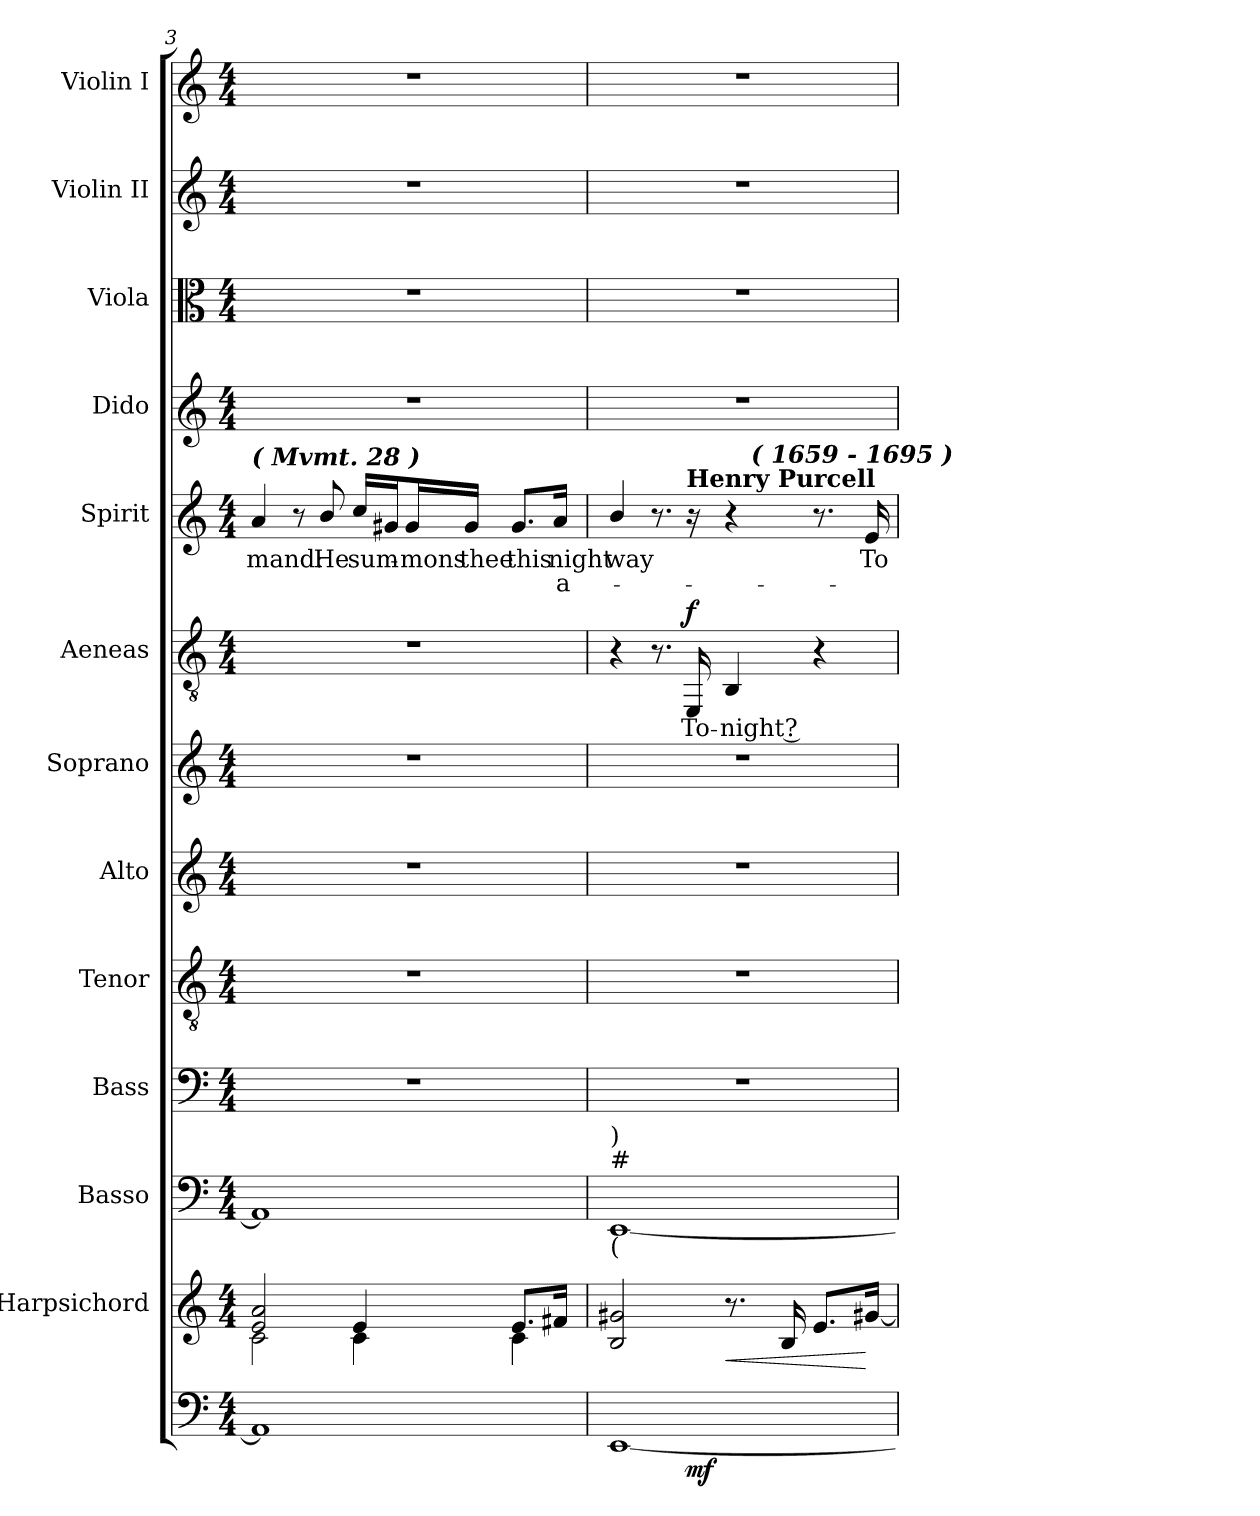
**kern	**dynam	**kern	**dynam	**kern	**kern	**kern	**kern	**kern	**kern	**text	**dynam	**kern	**text	**text	**kern	**kern	**kern	**kern
*part13	*part13	*part12	*part12	*part11	*part10	*part9	*part8	*part7	*part6	*part6	*part6	*part5	*part5	*part5	*part4	*part3	*part2	*part1
*staff13	*staff13	*staff12	*staff12	*staff11	*staff10	*staff9	*staff8	*staff7	*staff6	*staff6	*staff6	*staff5	*staff5	*staff5	*staff4	*staff3	*staff2	*staff1
*	*	*I"Harpsichord	*	*I"Basso	*I"Bass	*I"Tenor	*I"Alto	*I"Soprano	*I"Aeneas	*	*	*I"Spirit	*	*	*I"Dido	*I"Viola	*I"Violin II	*I"Violin I
*	*	*I'Harps.	*	*I'Basso	*I'B.	*I'T.	*I'A.	*I'S.	*I'Aeneas	*	*	*I'Spirit	*	*	*	*I'Vla.	*I'Vln. II	*I'Vln. I
*clefF4	*	*clefG2	*	*clefF4	*clefF4	*clefGv2	*clefG2	*clefG2	*clefGv2	*	*	*clefG2	*	*	*clefG2	*clefC3	*clefG2	*clefG2
*	*	*	*	*	*	*ITrd7c12	*	*	*	*	*	*	*	*	*	*	*	*
*k[]	*	*k[]	*	*k[]	*k[]	*k[]	*k[]	*k[]	*k[]	*	*	*k[]	*	*	*k[]	*k[]	*k[]	*k[]
*C:	*	*C:	*	*C:	*C:	*C:	*C:	*C:	*C:	*	*	*C:	*	*	*C:	*C:	*C:	*C:
*M4/4	*	*M4/4	*	*M4/4	*M4/4	*M4/4	*M4/4	*M4/4	*M4/4	*	*	*M4/4	*	*	*M4/4	*M4/4	*M4/4	*M4/4
=3	=3	=3	=3	=3	=3	=3	=3	=3	=3	=3	=3	=3	=3	=3	=3	=3	=3	=3
*	*	*^	*	*	*	*	*	*	*	*	*	*	*	*	*	*	*	*
!	!	!	!	!	!	!	!	!	!	!	!	!	!LO:TX:a:Bi:t=( Mvmt. 28 )	!	!	!	!	!	!
!	!	!	!	!	!	!	!	!	!	!	!	!	!	!LO:LY:b:color=#000000	!	!	!	!	!
1AAi]	.	2ei/ 2ai	2ci\	.	1AAi]	1r	1r	1r	1r	1r	.	.	4ai/	-mand:	.	1r	1r	1r	1r
.	.	.	.	.	.	.	.	.	.	.	.	.	8r	.	.	.	.	.	.
!	!	!	!	!	!	!	!	!	!	!	!	!	!	!LO:LY:b:color=#000000	!	!	!	!	!
.	.	.	.	.	.	.	.	.	.	.	.	.	8bi/	He	.	.	.	.	.
!	!	!	!	!	!	!	!	!	!	!	!	!	!	!LO:LY:b:color=#000000	!	!	!	!	!
.	.	4ei/	4ci\	.	.	.	.	.	.	.	.	.	16cci/LL	sum-	.	.	.	.	.
.	.	.	.	.	.	.	.	.	.	.	.	.	16g#Xi/J	.	.	.	.	.	.
!	!	!	!	!	!	!	!	!	!	!	!	!	!	!LO:LY:b:color=#000000	!	!	!	!	!
.	.	.	.	.	.	.	.	.	.	.	.	.	16g#i/L	-mons	.	.	.	.	.
!	!	!	!	!	!	!	!	!	!	!	!	!	!	!LO:LY:b:color=#000000	!	!	!	!	!
.	.	.	.	.	.	.	.	.	.	.	.	.	16g#i/JJ	thee	.	.	.	.	.
!	!	!	!	!	!	!	!	!	!	!	!	!	!	!LO:LY:b:color=#000000	!	!	!	!	!
.	.	8.ei/L	4ci\	.	.	.	.	.	.	.	.	.	8.g#i/L	this	.	.	.	.	.
!	!	!	!	!	!	!	!	!	!	!	!	!	!	!LO:LY:b:color=#000000	!LO:LY:b:color=#000000	!	!	!	!
.	.	16f#Xi/Jk	.	.	.	.	.	.	.	.	.	.	16ai/Jk	night	a-	.	.	.	.
*	*	*v	*v	*	*	*	*	*	*	*	*	*	*	*	*	*	*	*	*
=4	=4	=4	=4	=4	=4	=4	=4	=4	=4	=4	=4	=4	=4	=4	=4	=4	=4	=4
!	!	!	!	!LO:TX:b:t=(	!	!	!	!	!	!	!	!	!	!	!	!	!	!
!	!	!	!	!LO:TX:t=#	!	!	!	!	!	!	!	!	!	!	!	!	!	!
!	!	!	!	!LO:TX:t=)	!	!	!	!	!	!	!	!	!	!	!	!	!	!
!	!	!	!	!	!	!	!	!	!	!	!	!	!LO:LY:b:color=#000000	!	!	!	!	!
*^	*	*	*	*	*	*	*	*	*	*	*	*^	*	*	*	*	*	*
[1EEi	4..ryy	.	2Bi/ 2g#Xi	.	[1EEi	1r	1r	1r	1r	4r	.	.	4bi/	2ryy	-way	.	1r	1r	1r	1r
.	.	.	.	.	.	.	.	.	.	8.r	.	.	8.r	.	.	.	.	.	.	.
!	!	!	!	!	!	!	!	!	!	!	!	!	!LO:TX:a:B:t=Henry Purcell	!	!	!	!	!	!	!
!	!	!	!	!	!	!	!	!	!	!	!LO:LY:b:color=#000000	!	!	!	!	!	!	!	!	!
.	2ryy	mf	.	.	.	.	.	.	.	16EEi/	To-	f	16r	.	.	.	.	.	.	.
!	!	!	!	!LO:HP:b	!	!	!	!	!	!	!	!	!	!	!	!	!	!	!	!
!	!	!	!	!	!	!	!	!	!	!	!LO:LY:b:color=#000000	!	!	!	!	!	!	!	!	!
.	.	.	8.r	<	.	.	.	.	.	4BBi/	-night ?	.	4r	32ryy	.	.	.	.	.	.
.	.	.	.	.	.	.	.	.	.	.	.	.	.	64ryy	.	.	.	.	.	.
.	.	.	.	.	.	.	.	.	.	.	.	.	.	128ryy	.	.	.	.	.	.
.	.	.	.	.	.	.	.	.	.	.	.	.	.	512ryy	.	.	.	.	.	.
!	!	!	!	!	!	!	!	!	!	!	!	!	!	!LO:TX:a:Bi:t=( 1659 - 1695 )	!	!	!	!	!	!
.	.	.	.	.	.	.	.	.	.	.	.	.	.	4ryy	.	.	.	.	.	.
.	.	.	16Bi/	.	.	.	.	.	.	.	.	.	.	.	.	.	.	.	.	.
.	.	.	8.ei/L	.	.	.	.	.	.	4r	.	.	8.r	.	.	.	.	.	.	.
.	.	.	.	.	.	.	.	.	.	.	.	.	.	8ryy	.	.	.	.	.	.
.	.	.	.	.	.	.	.	.	.	.	.	.	.	16ryy	.	.	.	.	.	.
!	!	!	!	!	!	!	!	!	!	!	!	!	!	!	!LO:LY:b:color=#000000	!	!	!	!	!
.	16ryy	.	[16g#Xi/Jk	[	.	.	.	.	.	.	.	.	16ei/	.	To-	.	.	.	.	.
.	.	.	.	.	.	.	.	.	.	.	.	.	.	256.ryy	.	.	.	.	.	.
*v	*v	*	*	*	*	*	*	*	*	*	*	*	*v	*v	*	*	*	*	*	*
=	=	=	=	=	=	=	=	=	=	=	=	=	=	=	=	=	=	=
*-	*-	*-	*-	*-	*-	*-	*-	*-	*-	*-	*-	*-	*-	*-	*-	*-	*-	*-
